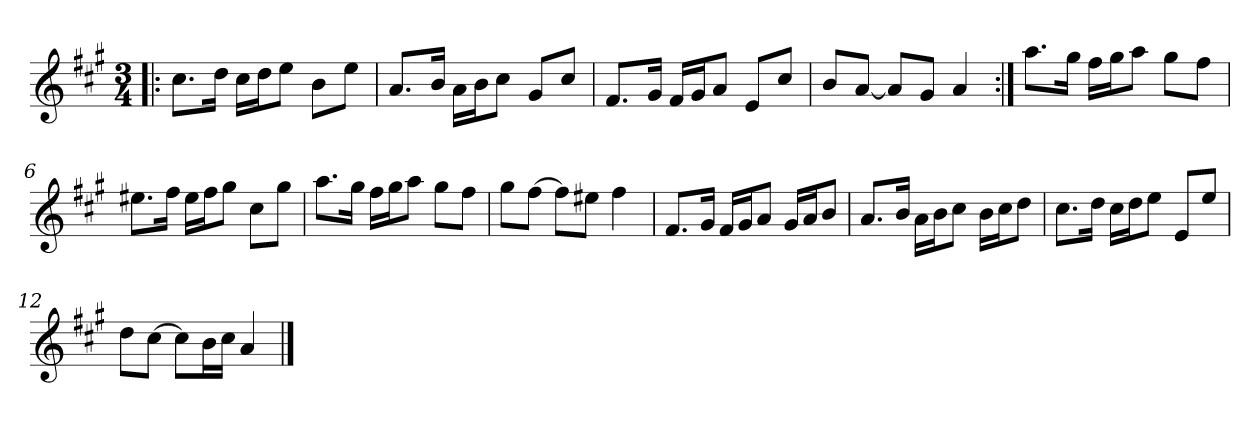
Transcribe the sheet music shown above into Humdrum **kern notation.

**kern
*part1
*staff1
*clefG2
*k[f#c#g#]
*A:
*M3/4
=1!|:
8.cc#\L
16dd\Jk
16cc#\LL
16dd\J
8ee\J
8b\L
8ee\J
=2
8.a/L
16b/Jk
16a\LL
16b\J
8cc#\J
8g#/L
8cc#/J
=3
8.f#/L
16g#/Jk
16f#/LL
16g#/J
8a/J
8e/L
8cc#/J
=4
8b/L
[8a/J
8a/L]
8g#/J
4a/
=5:|!
8.aa\L
16gg#\Jk
16ff#\LL
16gg#\J
8aa\J
8gg#\L
8ff#\J
=6
8.ee#X\L
16ff#\Jk
16ee#\LL
16ff#\J
8gg#\J
8cc#\L
8gg#\J
!!LO:LB:g=z
=7
8.aa\L
16gg#\Jk
16ff#\LL
16gg#\J
8aa\J
8gg#\L
8ff#\J
=8
8gg#\L
[8ff#\J
8ff#\L]
8ee#X\J
4ff#\
=9
8.f#/L
16g#/Jk
16f#/LL
16g#/J
8a/J
16g#/LL
16a/J
8b/J
=10
8.a/L
16b/Jk
16a\LL
16b\J
8cc#\J
16b\LL
16cc#\J
8dd\J
=11
8.cc#\L
16dd\Jk
16cc#\LL
16dd\J
8ee\J
8e/L
8ee/J
=12
8dd\L
[8cc#\J
8cc#\L]
16b\L
16cc#\JJ
4a/
==
*-
